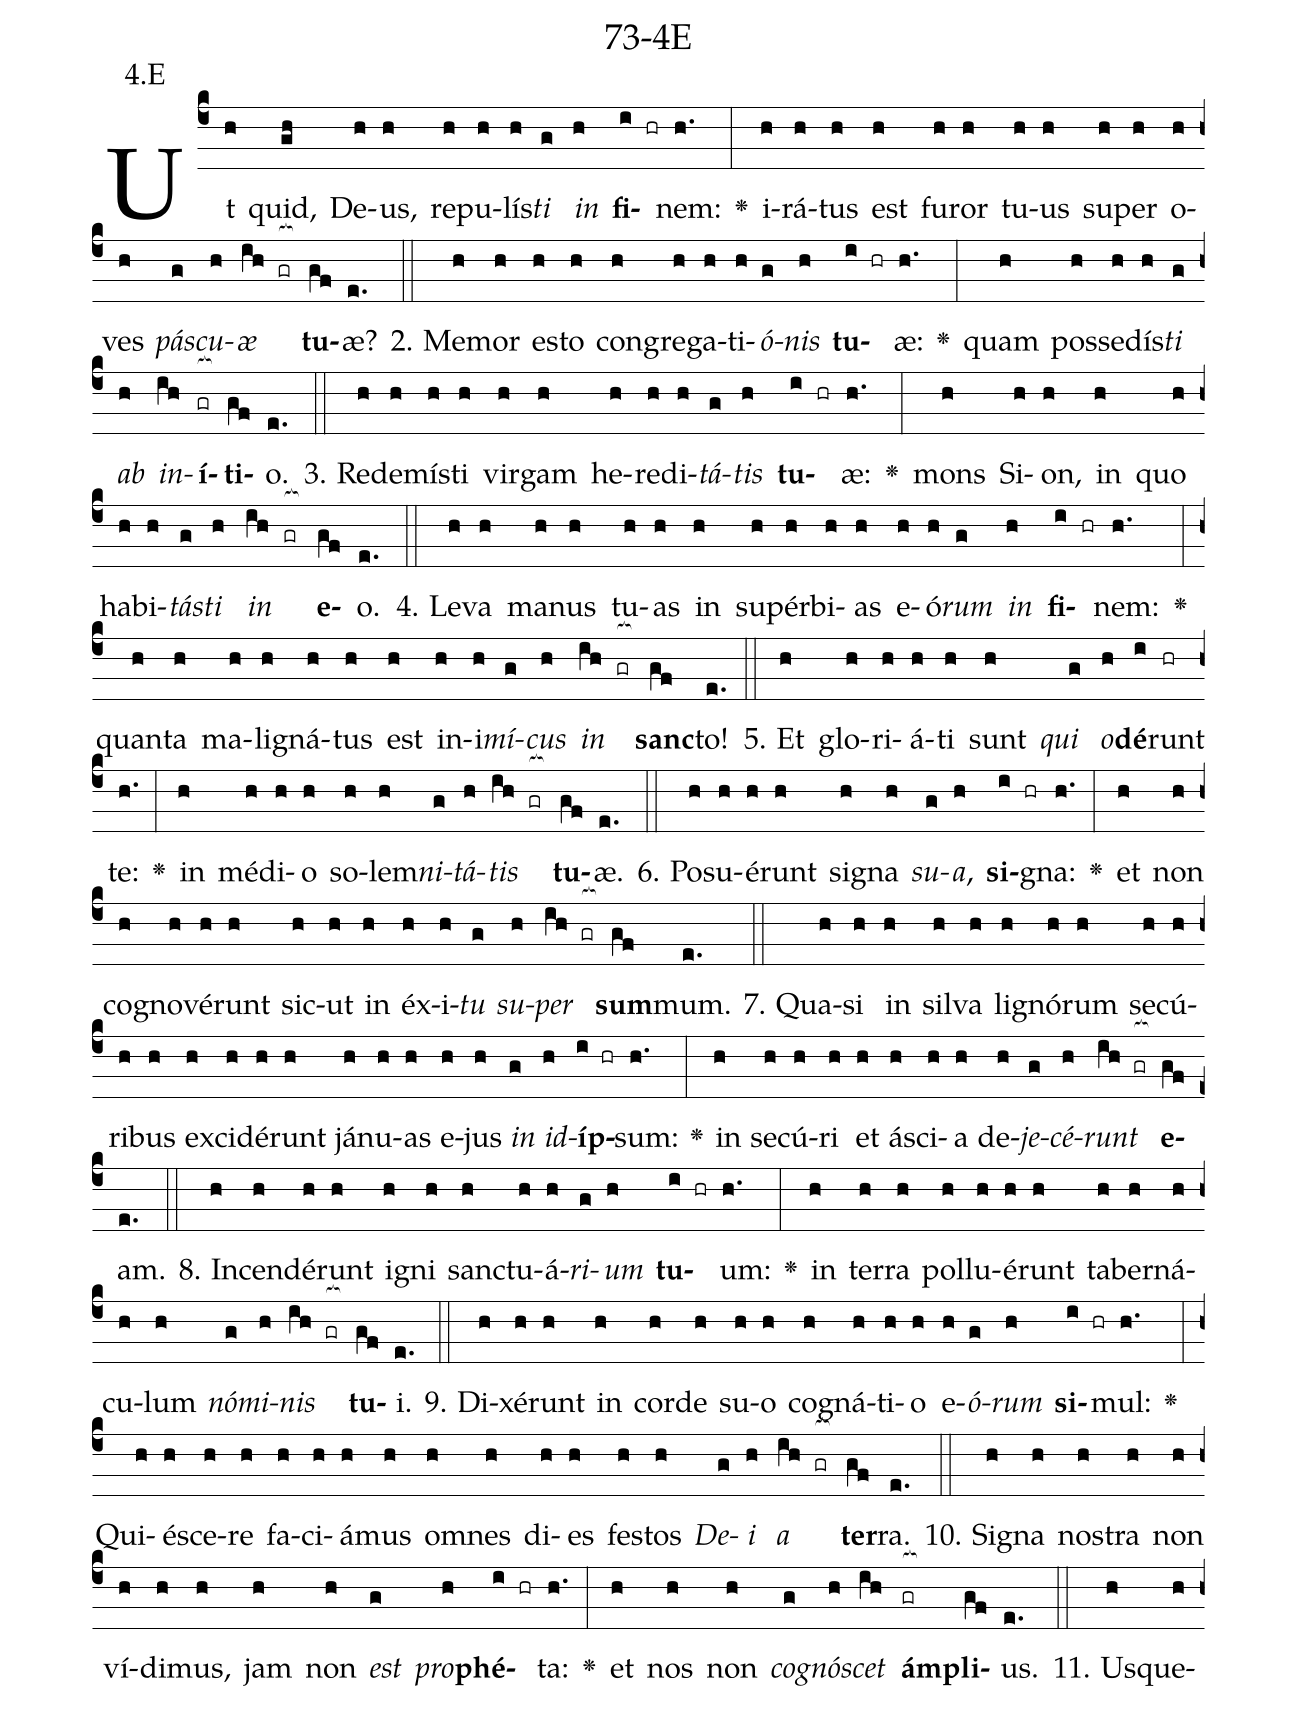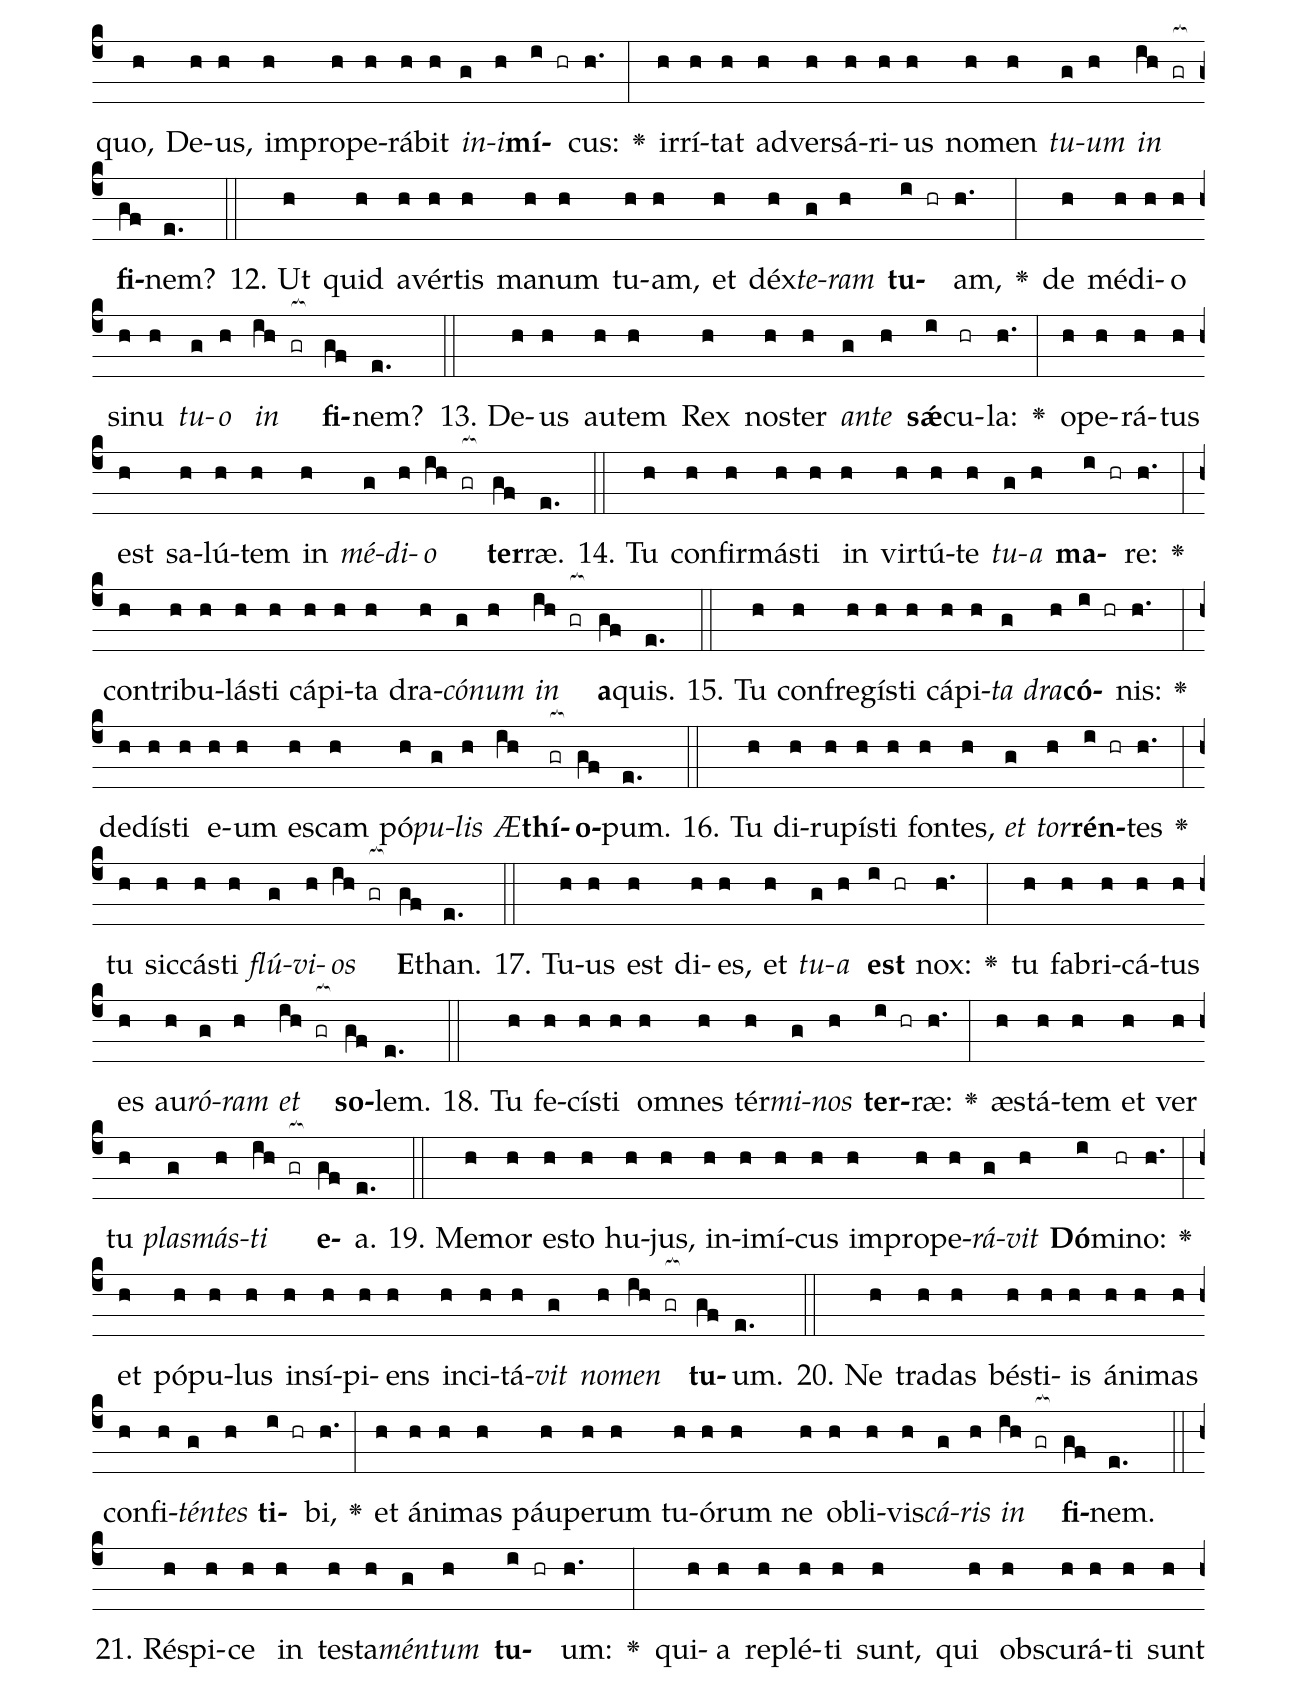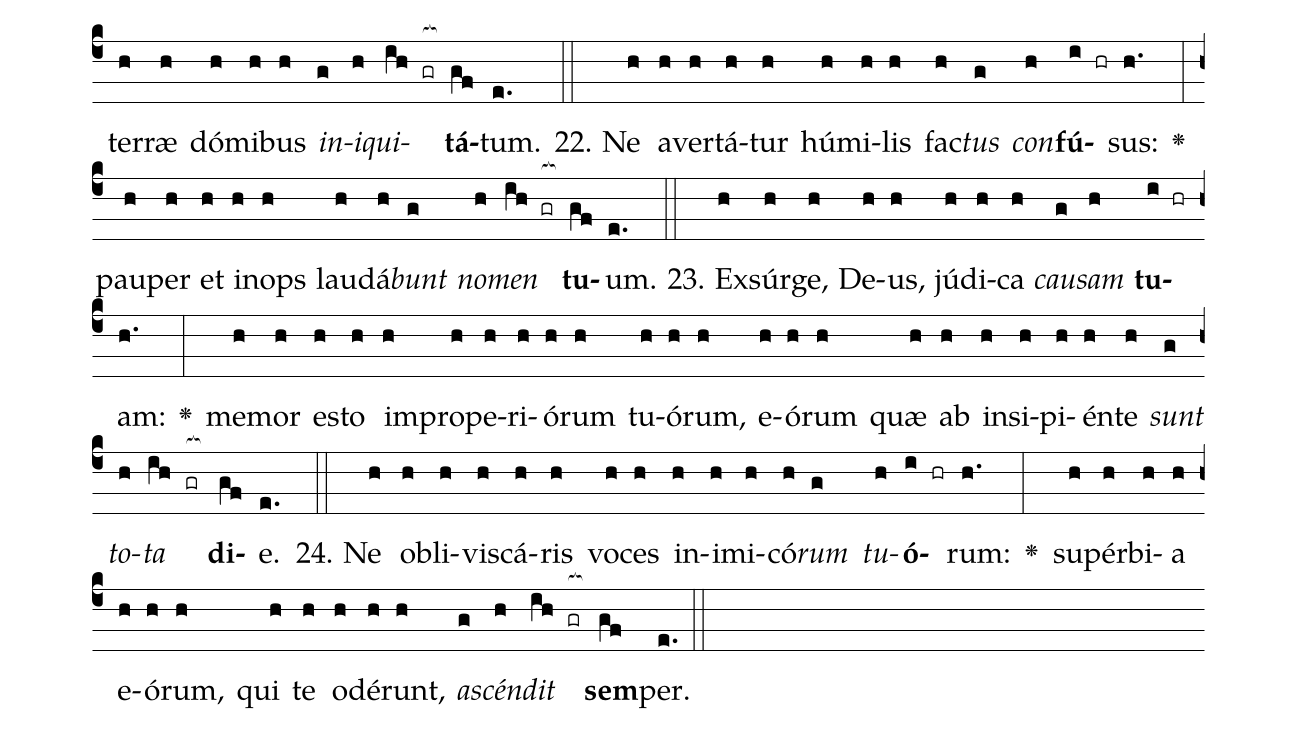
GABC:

name: 73-4E;
annotation: 4.E;
%%
(c4)Ut(h) quid,(gh) De(h)us,(h) re(h)pu(h)lís(h)<i>ti</i>(g) <i>in</i>(h) <b>fi</b>(i hr)nem:(h.) <v>\greheightstar</v>(:) i(h)rá(h)tus(h) est(h) fu(h)ror(h) tu(h)us(h) su(h)per(h) o(h)ves(h) <i>pás</i>(g)<i>cu</i>(h)<i>æ</i>(ih gr[ocb:1{]) <b>tu</b>(gf[ocb:0}])æ?(e.) (::)
2. Me(h)mor(h) es(h)to(h) con(h)gre(h)ga(h)ti(h)<i>ó</i>(g)<i>nis</i>(h) <b>tu</b>(i hr)æ:(h.) <v>\greheightstar</v>(:) quam(h) pos(h)se(h)dís(h)<i>ti</i>(g) <i>ab</i>(h) <i>in</i>(ih)<b>í</b>(gr[ocb:1{])<b>ti</b>(gf[ocb:0}])o.(e.) (::)
3. Red(h)e(h)mís(h)ti(h) vir(h)gam(h) he(h)re(h)di(h)<i>tá</i>(g)<i>tis</i>(h) <b>tu</b>(i hr)æ:(h.) <v>\greheightstar</v>(:) mons(h) Si(h)on,(h) in(h) quo(h) ha(h)bi(h)<i>tás</i>(g)<i>ti</i>(h) <i>in</i>(ih gr[ocb:1{]) <b>e</b>(gf[ocb:0}])o.(e.) (::)
4. Le(h)va(h) ma(h)nus(h) tu(h)as(h) in(h) su(h)pér(h)bi(h)as(h) e(h)ó(h)<i>rum</i>(g) <i>in</i>(h) <b>fi</b>(i hr)nem:(h.) <v>\greheightstar</v>(:) quan(h)ta(h) ma(h)li(h)gná(h)tus(h) est(h) in(h)i(h)<i>mí</i>(g)<i>cus</i>(h) <i>in</i>(ih gr[ocb:1{]) <b>sanc</b>(gf[ocb:0}])to!(e.) (::)
5. Et(h) glo(h)ri(h)á(h)ti(h) sunt(h) <i>qui</i>(g) <i>o</i>(h)<b>dé</b>(i)runt(hr) te:(h.) <v>\greheightstar</v>(:) in(h) mé(h)di(h)o(h) so(h)lem(h)<i>ni</i>(g)<i>tá</i>(h)<i>tis</i>(ih gr[ocb:1{]) <b>tu</b>(gf[ocb:0}])æ.(e.) (::)
6. Po(h)su(h)é(h)runt(h) si(h)gna(h) <i>su</i>(g)<i>a</i>,(h) <b>si</b>(i hr)gna:(h.) <v>\greheightstar</v>(:) et(h) non(h) co(h)gno(h)vé(h)runt(h) sic(h)ut(h) in(h) éx(h)i(h)<i>tu</i>(g) <i>su</i>(h)<i>per</i>(ih gr[ocb:1{]) <b>sum</b>(gf[ocb:0}])mum.(e.) (::)
7. Qua(h)si(h) in(h) sil(h)va(h) li(h)gnó(h)rum(h) se(h)cú(h)ri(h)bus(h) ex(h)ci(h)dé(h)runt(h) já(h)nu(h)as(h) e(h)jus(h) <i>in</i>(g) <i>id</i>(h)<b>íp</b>(i hr)sum:(h.) <v>\greheightstar</v>(:) in(h) se(h)cú(h)ri(h) et(h) á(h)sci(h)a(h) de(h)<i>je</i>(g)<i>cé</i>(h)<i>runt</i>(ih gr[ocb:1{]) <b>e</b>(gf[ocb:0}])am.(e.) (::)
8. In(h)cen(h)dé(h)runt(h) i(h)gni(h) sanc(h)tu(h)á(h)<i>ri</i>(g)<i>um</i>(h) <b>tu</b>(i hr)um:(h.) <v>\greheightstar</v>(:) in(h) ter(h)ra(h) pol(h)lu(h)é(h)runt(h) ta(h)ber(h)ná(h)cu(h)lum(h) <i>nó</i>(g)<i>mi</i>(h)<i>nis</i>(ih gr[ocb:1{]) <b>tu</b>(gf[ocb:0}])i.(e.) (::)
9. Di(h)xé(h)runt(h) in(h) cor(h)de(h) su(h)o(h) co(h)gná(h)ti(h)o(h) e(h)<i>ó</i>(g)<i>rum</i>(h) <b>si</b>(i hr)mul:(h.) <v>\greheightstar</v>(:) Qui(h)é(h)sce(h)re(h) fa(h)ci(h)á(h)mus(h) om(h)nes(h) di(h)es(h) fes(h)tos(h) <i>De</i>(g)<i>i</i>(h) <i>a</i>(ih gr[ocb:1{]) <b>ter</b>(gf[ocb:0}])ra.(e.) (::)
10. Si(h)gna(h) nos(h)tra(h) non(h) ví(h)di(h)mus,(h) jam(h) non(h) <i>est</i>(g) <i>pro</i>(h)<b>phé</b>(i hr)ta:(h.) <v>\greheightstar</v>(:) et(h) nos(h) non(h) <i>co</i>(g)<i>gnó</i>(h)<i>scet</i>(ih) <b>ám</b>(gr[ocb:1{])<b>pli</b>(gf[ocb:0}])us.(e.) (::)
11. Us(h)que(h)quo,(h) De(h)us,(h) im(h)pro(h)pe(h)rá(h)bit(h) <i>in</i>(g)<i>i</i>(h)<b>mí</b>(i hr)cus:(h.) <v>\greheightstar</v>(:) ir(h)rí(h)tat(h) ad(h)ver(h)sá(h)ri(h)us(h) no(h)men(h) <i>tu</i>(g)<i>um</i>(h) <i>in</i>(ih gr[ocb:1{]) <b>fi</b>(gf[ocb:0}])nem?(e.) (::)
12. Ut(h) quid(h) a(h)vér(h)tis(h) ma(h)num(h) tu(h)am,(h) et(h) déx(h)<i>te</i>(g)<i>ram</i>(h) <b>tu</b>(i hr)am,(h.) <v>\greheightstar</v>(:) de(h) mé(h)di(h)o(h) si(h)nu(h) <i>tu</i>(g)<i>o</i>(h) <i>in</i>(ih gr[ocb:1{]) <b>fi</b>(gf[ocb:0}])nem?(e.) (::)
13. De(h)us(h) au(h)tem(h) Rex(h) nos(h)ter(h) <i>an</i>(g)<i>te</i>(h) <b>sǽ</b>(i)cu(hr)la:(h.) <v>\greheightstar</v>(:) o(h)pe(h)rá(h)tus(h) est(h) sa(h)lú(h)tem(h) in(h) <i>mé</i>(g)<i>di</i>(h)<i>o</i>(ih gr[ocb:1{]) <b>ter</b>(gf[ocb:0}])ræ.(e.) (::)
14. Tu(h) con(h)fir(h)más(h)ti(h) in(h) vir(h)tú(h)te(h) <i>tu</i>(g)<i>a</i>(h) <b>ma</b>(i hr)re:(h.) <v>\greheightstar</v>(:) con(h)tri(h)bu(h)lás(h)ti(h) cá(h)pi(h)ta(h) dra(h)<i>có</i>(g)<i>num</i>(h) <i>in</i>(ih gr[ocb:1{]) <b>a</b>(gf[ocb:0}])quis.(e.) (::)
15. Tu(h) con(h)fre(h)gís(h)ti(h) cá(h)pi(h)<i>ta</i>(g) <i>dra</i>(h)<b>có</b>(i hr)nis:(h.) <v>\greheightstar</v>(:) de(h)dís(h)ti(h) e(h)um(h) es(h)cam(h) pó(h)<i>pu</i>(g)<i>lis</i>(h) <i>Æ</i>(ih)<b>thí</b>(gr[ocb:1{])<b>o</b>(gf[ocb:0}])pum.(e.) (::)
16. Tu(h) di(h)ru(h)pís(h)ti(h) fon(h)tes,(h) <i>et</i>(g) <i>tor</i>(h)<b>rén</b>(i hr)tes(h.) <v>\greheightstar</v>(:) tu(h) sic(h)cás(h)ti(h) <i>flú</i>(g)<i>vi</i>(h)<i>os</i>(ih gr[ocb:1{]) <b>E</b>(gf[ocb:0}])than.(e.) (::)
17. Tu(h)us(h) est(h) di(h)es,(h) et(h) <i>tu</i>(g)<i>a</i>(h) <b>est</b>(i hr) nox:(h.) <v>\greheightstar</v>(:) tu(h) fa(h)bri(h)cá(h)tus(h) es(h) au(h)<i>ró</i>(g)<i>ram</i>(h) <i>et</i>(ih gr[ocb:1{]) <b>so</b>(gf[ocb:0}])lem.(e.) (::)
18. Tu(h) fe(h)cís(h)ti(h) om(h)nes(h) tér(h)<i>mi</i>(g)<i>nos</i>(h) <b>ter</b>(i hr)ræ:(h.) <v>\greheightstar</v>(:) æs(h)tá(h)tem(h) et(h) ver(h) tu(h) <i>plas</i>(g)<i>más</i>(h)<i>ti</i>(ih gr[ocb:1{]) <b>e</b>(gf[ocb:0}])a.(e.) (::)
19. Me(h)mor(h) es(h)to(h) hu(h)jus,(h) in(h)i(h)mí(h)cus(h) im(h)pro(h)pe(h)<i>rá</i>(g)<i>vit</i>(h) <b>Dó</b>(i)mi(hr)no:(h.) <v>\greheightstar</v>(:) et(h) pó(h)pu(h)lus(h) in(h)sí(h)pi(h)ens(h) in(h)ci(h)tá(h)<i>vit</i>(g) <i>no</i>(h)<i>men</i>(ih gr[ocb:1{]) <b>tu</b>(gf[ocb:0}])um.(e.) (::)
20. Ne(h) tra(h)das(h) bés(h)ti(h)is(h) á(h)ni(h)mas(h) con(h)fi(h)<i>tén</i>(g)<i>tes</i>(h) <b>ti</b>(i hr)bi,(h.) <v>\greheightstar</v>(:) et(h) á(h)ni(h)mas(h) páu(h)pe(h)rum(h) tu(h)ó(h)rum(h) ne(h) ob(h)li(h)vis(h)<i>cá</i>(g)<i>ris</i>(h) <i>in</i>(ih gr[ocb:1{]) <b>fi</b>(gf[ocb:0}])nem.(e.) (::)
21. Ré(h)spi(h)ce(h) in(h) tes(h)ta(h)<i>mén</i>(g)<i>tum</i>(h) <b>tu</b>(i hr)um:(h.) <v>\greheightstar</v>(:) qui(h)a(h) re(h)plé(h)ti(h) sunt,(h) qui(h) obs(h)cu(h)rá(h)ti(h) sunt(h) ter(h)ræ(h) dó(h)mi(h)bus(h) <i>in</i>(g)<i>i</i>(h)<i>qui</i>(ih gr[ocb:1{])<b>tá</b>(gf[ocb:0}])tum.(e.) (::)
22. Ne(h) a(h)ver(h)tá(h)tur(h) hú(h)mi(h)lis(h) fac(h)<i>tus</i>(g) <i>con</i>(h)<b>fú</b>(i hr)sus:(h.) <v>\greheightstar</v>(:) pau(h)per(h) et(h) in(h)ops(h) lau(h)dá(h)<i>bunt</i>(g) <i>no</i>(h)<i>men</i>(ih gr[ocb:1{]) <b>tu</b>(gf[ocb:0}])um.(e.) (::)
23. Ex(h)súr(h)ge,(h) De(h)us,(h) jú(h)di(h)ca(h) <i>cau</i>(g)<i>sam</i>(h) <b>tu</b>(i hr)am:(h.) <v>\greheightstar</v>(:) me(h)mor(h) es(h)to(h) im(h)pro(h)pe(h)ri(h)ó(h)rum(h) tu(h)ó(h)rum,(h) e(h)ó(h)rum(h) quæ(h) ab(h) in(h)si(h)pi(h)én(h)te(h) <i>sunt</i>(g) <i>to</i>(h)<i>ta</i>(ih gr[ocb:1{]) <b>di</b>(gf[ocb:0}])e.(e.) (::)
24. Ne(h) ob(h)li(h)vis(h)cá(h)ris(h) vo(h)ces(h) in(h)i(h)mi(h)có(h)<i>rum</i>(g) <i>tu</i>(h)<b>ó</b>(i hr)rum:(h.) <v>\greheightstar</v>(:) su(h)pér(h)bi(h)a(h) e(h)ó(h)rum,(h) qui(h) te(h) o(h)dé(h)runt,(h) <i>a</i>(g)<i>scén</i>(h)<i>dit</i>(ih gr[ocb:1{]) <b>sem</b>(gf[ocb:0}])per.(e.) (::)
